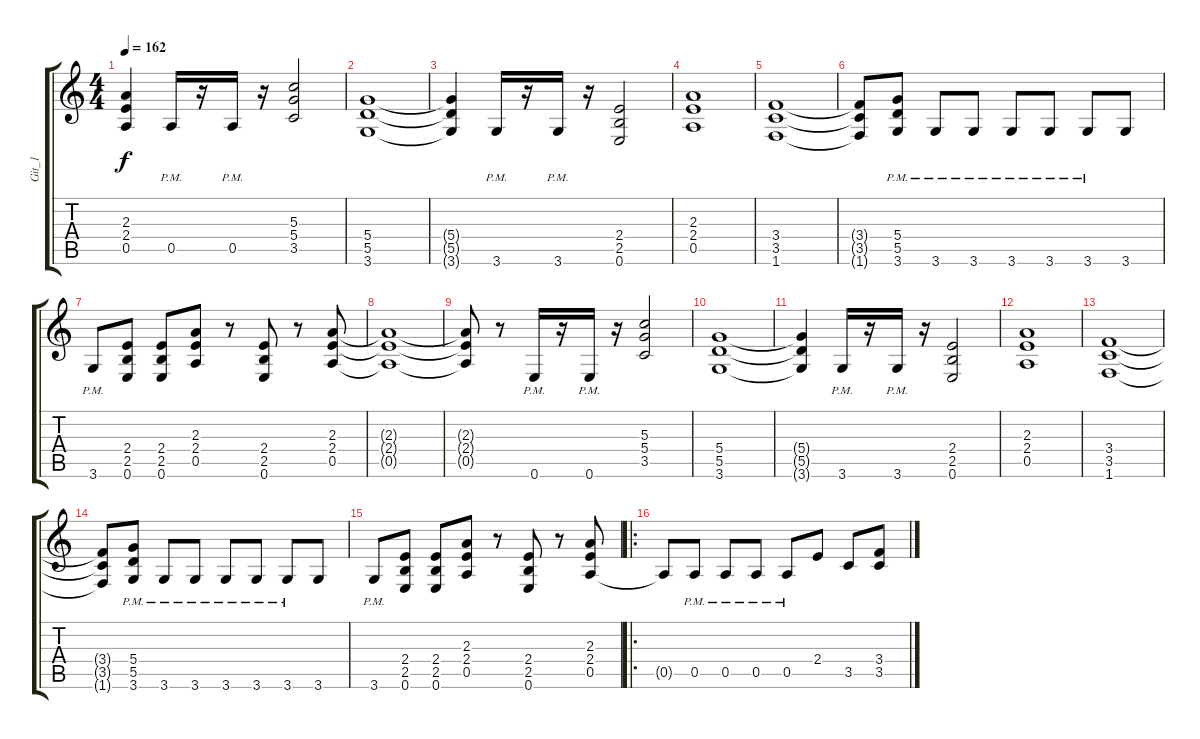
\track ("Git_1" "Git_1") {instrument overdrivenguitar}
\staff {score tabs}
\tuning (E4 B3 G3 D3 A2 E2) {hide}
\ts (4 4)
\tempo 162
\clef g2
\ks c
(2.3{t} 2.4{t} 0.5{t}).4{dy f} 0.5{pm}.16 r.16 0.5{pm}.16 r.16 (5.3 5.4 3.5).2 |
(5.4 5.5 3.6).1 |
(5.4{t} 5.5{t} 3.6{t}).4 3.6{pm}.16 r.16 3.6{pm}.16 r.16 (2.4 2.5 0.6).2 |
(2.3 2.4 0.5).1 |
(3.4 3.5 1.6).1 |
(3.4{t} 3.5{t} 1.6{t}).8 (5.4 5.5{pm} 3.6).8 3.6{pm}.8 3.6{pm}.8 3.6{pm}.8 3.6{pm}.8 3.6{pm}.8 3.6.8 |
3.6{pm}.8 (2.4 2.5 0.6).8 (2.4 2.5 0.6).8 (2.3 2.4 0.5).8 r.8 (2.4 2.5 0.6).8 r.8 (2.3 2.4 0.5).8 |
(2.3{t} 2.4{t} 0.5{t}).1 |
(2.3{t} 2.4{t} 0.5{t}).8 r.8 0.6{pm}.16 r.16 0.6{pm}.16 r.16 (5.3 5.4 3.5).2 |
(5.4 5.5 3.6).1 |
(5.4{t} 5.5{t} 3.6{t}).4 3.6{pm}.16 r.16 3.6{pm}.16 r.16 (2.4 2.5 0.6).2 |
(2.3 2.4 0.5).1 |
(3.4 3.5 1.6).1 |
(3.4{t} 3.5{t} 1.6{t}).8 (5.4 5.5{pm} 3.6).8 3.6{pm}.8 3.6{pm}.8 3.6{pm}.8 3.6{pm}.8 3.6{pm}.8 3.6.8 |
3.6{pm}.8 (2.4 2.5 0.6).8 (2.4 2.5 0.6).8 (2.3 2.4 0.5).8 r.8 (2.4 2.5 0.6).8 r.8 (2.3 2.4 0.5).8 |
\ro
0.5{t}.8 0.5{pm}.8 0.5{pm}.8 0.5{pm}.8 0.5{pm}.8 2.4.8 3.5.8 (3.4 3.5).8
